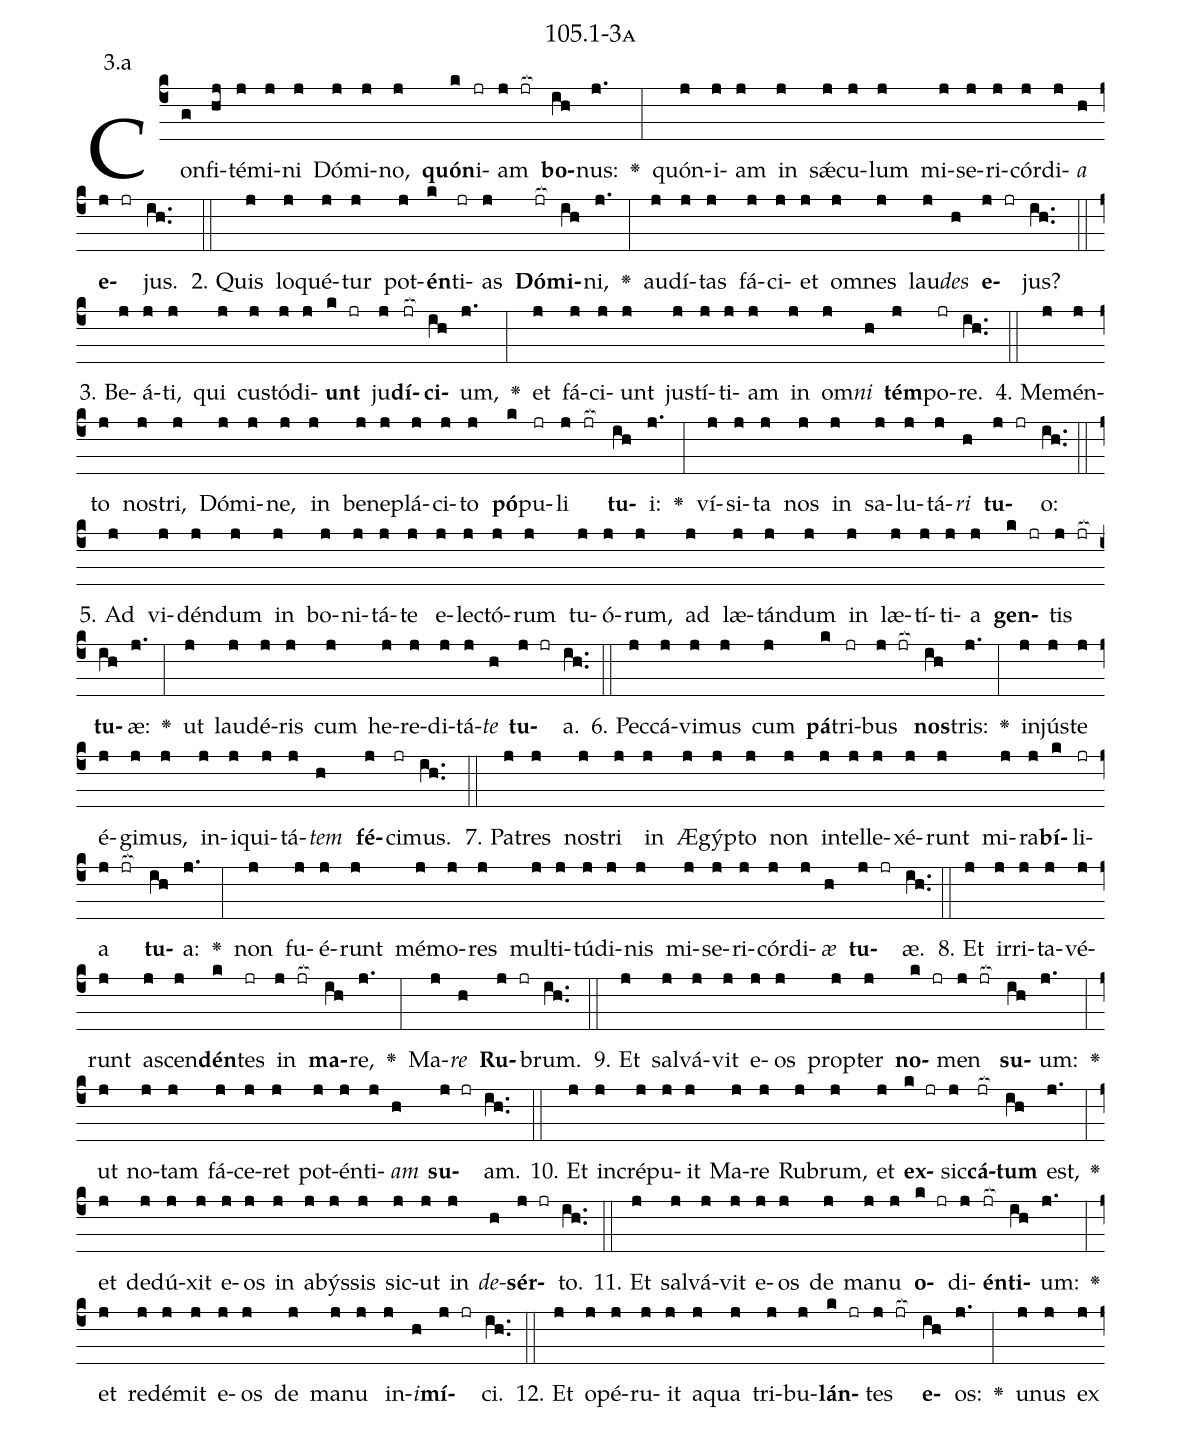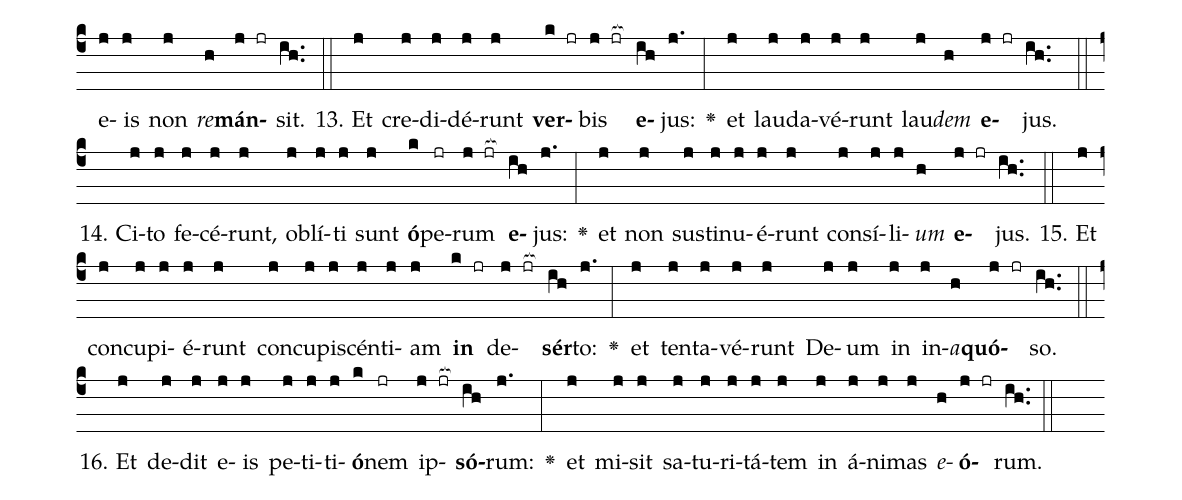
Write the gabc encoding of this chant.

name: 105.1-3a;
annotation: 3.a;
%%
(c4)Con(g)fi(hj)té(j)mi(j)ni(j) Dó(j)mi(j)no,(j) <b>quón</b>(k)i(jr)am(j jr[ocb:1{]) <b>bo</b>(ih[ocb:0}])nus:(j.) <v>\greheightstar</v>(:) quón(j)i(j)am(j) in(j) sǽ(j)cu(j)lum(j) mi(j)se(j)ri(j)cór(j)di(j)<i>a</i>(h) <b>e</b>(j jr)jus.(ih..) (::)
2. Quis(j) lo(j)qué(j)tur(j) pot(j)<b>én</b>(k)ti(jr)as(j) <b>Dó</b>(jr[ocb:1{])<b>mi</b>(ih[ocb:0}])ni,(j.) <v>\greheightstar</v>(:) au(j)dí(j)tas(j) fá(j)ci(j)et(j) om(j)nes(j) lau(j)<i>des</i>(h) <b>e</b>(j jr)jus?(ih..) (::)
3. Be(j)á(j)ti,(j) qui(j) cus(j)tó(j)di(j)<b>unt</b>(k jr) ju(j)<b>dí</b>(jr[ocb:1{])<b>ci</b>(ih[ocb:0}])um,(j.) <v>\greheightstar</v>(:) et(j) fá(j)ci(j)unt(j) jus(j)tí(j)ti(j)am(j) in(j) om(j)<i>ni</i>(h) <b>tém</b>(j)po(jr)re.(ih..) (::)
4. Me(j)mén(j)to(j) nos(j)tri,(j) Dó(j)mi(j)ne,(j) in(j) be(j)ne(j)plá(j)ci(j)to(j) <b>pó</b>(k)pu(jr)li(j jr[ocb:1{]) <b>tu</b>(ih[ocb:0}])i:(j.) <v>\greheightstar</v>(:) ví(j)si(j)ta(j) nos(j) in(j) sa(j)lu(j)tá(j)<i>ri</i>(h) <b>tu</b>(j jr)o:(ih..) (::)
5. Ad(j) vi(j)dén(j)dum(j) in(j) bo(j)ni(j)tá(j)te(j) e(j)lec(j)tó(j)rum(j) tu(j)ó(j)rum,(j) ad(j) læ(j)tán(j)dum(j) in(j) læ(j)tí(j)ti(j)a(j) <b>gen</b>(k jr)tis(j jr[ocb:1{]) <b>tu</b>(ih[ocb:0}])æ:(j.) <v>\greheightstar</v>(:) ut(j) lau(j)dé(j)ris(j) cum(j) he(j)re(j)di(j)tá(j)<i>te</i>(h) <b>tu</b>(j jr)a.(ih..) (::)
6. Pec(j)cá(j)vi(j)mus(j) cum(j) <b>pá</b>(k)tri(jr)bus(j jr[ocb:1{]) <b>nos</b>(ih[ocb:0}])tris:(j.) <v>\greheightstar</v>(:) in(j)jús(j)te(j) é(j)gi(j)mus,(j) in(j)i(j)qui(j)tá(j)<i>tem</i>(h) <b>fé</b>(j)ci(jr)mus.(ih..) (::)
7. Pa(j)tres(j) nos(j)tri(j) in(j) Æ(j)gýp(j)to(j) non(j) in(j)tel(j)le(j)xé(j)runt(j) mi(j)ra(j)<b>bí</b>(k)li(jr)a(j jr[ocb:1{]) <b>tu</b>(ih[ocb:0}])a:(j.) <v>\greheightstar</v>(:) non(j) fu(j)é(j)runt(j) mé(j)mo(j)res(j) mul(j)ti(j)tú(j)di(j)nis(j) mi(j)se(j)ri(j)cór(j)di(j)<i>æ</i>(h) <b>tu</b>(j jr)æ.(ih..) (::)
8. Et(j) ir(j)ri(j)ta(j)vé(j)runt(j) a(j)scen(j)<b>dén</b>(k)tes(jr) in(j jr[ocb:1{]) <b>ma</b>(ih[ocb:0}])re,(j.) <v>\greheightstar</v>(:) Ma(j)<i>re</i>(h) <b>Ru</b>(j jr)brum.(ih..) (::)
9. Et(j) sal(j)vá(j)vit(j) e(j)os(j) prop(j)ter(j) <b>no</b>(k jr)men(j jr[ocb:1{]) <b>su</b>(ih[ocb:0}])um:(j.) <v>\greheightstar</v>(:) ut(j) no(j)tam(j) fá(j)ce(j)ret(j) pot(j)én(j)ti(j)<i>am</i>(h) <b>su</b>(j jr)am.(ih..) (::)
10. Et(j) in(j)cré(j)pu(j)it(j) Ma(j)re(j) Ru(j)brum,(j) et(j) <b>ex</b>(k jr)sic(j)<b>cá</b>(jr[ocb:1{])<b>tum</b>(ih[ocb:0}]) est,(j.) <v>\greheightstar</v>(:) et(j) de(j)dú(j)xit(j) e(j)os(j) in(j) a(j)býs(j)sis(j) sic(j)ut(j) in(j) <i>de</i>(h)<b>sér</b>(j jr)to.(ih..) (::)
11. Et(j) sal(j)vá(j)vit(j) e(j)os(j) de(j) ma(j)nu(j) <b>o</b>(k jr)di(j)<b>én</b>(jr[ocb:1{])<b>ti</b>(ih[ocb:0}])um:(j.) <v>\greheightstar</v>(:) et(j) red(j)é(j)mit(j) e(j)os(j) de(j) ma(j)nu(j) in(j)<i>i</i>(h)<b>mí</b>(j jr)ci.(ih..) (::)
12. Et(j) o(j)pé(j)ru(j)it(j) a(j)qua(j) tri(j)bu(j)<b>lán</b>(k jr)tes(j jr[ocb:1{]) <b>e</b>(ih[ocb:0}])os:(j.) <v>\greheightstar</v>(:) u(j)nus(j) ex(j) e(j)is(j) non(j) <i>re</i>(h)<b>mán</b>(j jr)sit.(ih..) (::)
13. Et(j) cre(j)di(j)dé(j)runt(j) <b>ver</b>(k jr)bis(j jr[ocb:1{]) <b>e</b>(ih[ocb:0}])jus:(j.) <v>\greheightstar</v>(:) et(j) lau(j)da(j)vé(j)runt(j) lau(j)<i>dem</i>(h) <b>e</b>(j jr)jus.(ih..) (::)
14. Ci(j)to(j) fe(j)cé(j)runt,(j) ob(j)lí(j)ti(j) sunt(j) <b>ó</b>(k)pe(jr)rum(j jr[ocb:1{]) <b>e</b>(ih[ocb:0}])jus:(j.) <v>\greheightstar</v>(:) et(j) non(j) sus(j)ti(j)nu(j)é(j)runt(j) con(j)sí(j)li(j)<i>um</i>(h) <b>e</b>(j jr)jus.(ih..) (::)
15. Et(j) con(j)cu(j)pi(j)é(j)runt(j) con(j)cu(j)pi(j)scén(j)ti(j)am(j) <b>in</b>(k jr) de(j jr[ocb:1{])<b>sér</b>(ih[ocb:0}])to:(j.) <v>\greheightstar</v>(:) et(j) ten(j)ta(j)vé(j)runt(j) De(j)um(j) in(j) in(j)<i>a</i>(h)<b>quó</b>(j jr)so.(ih..) (::)
16. Et(j) de(j)dit(j) e(j)is(j) pe(j)ti(j)ti(j)<b>ó</b>(k)nem(jr) ip(j jr[ocb:1{])<b>só</b>(ih[ocb:0}])rum:(j.) <v>\greheightstar</v>(:) et(j) mi(j)sit(j) sa(j)tu(j)ri(j)tá(j)tem(j) in(j) á(j)ni(j)mas(j) <i>e</i>(h)<b>ó</b>(j jr)rum.(ih..) (::)
